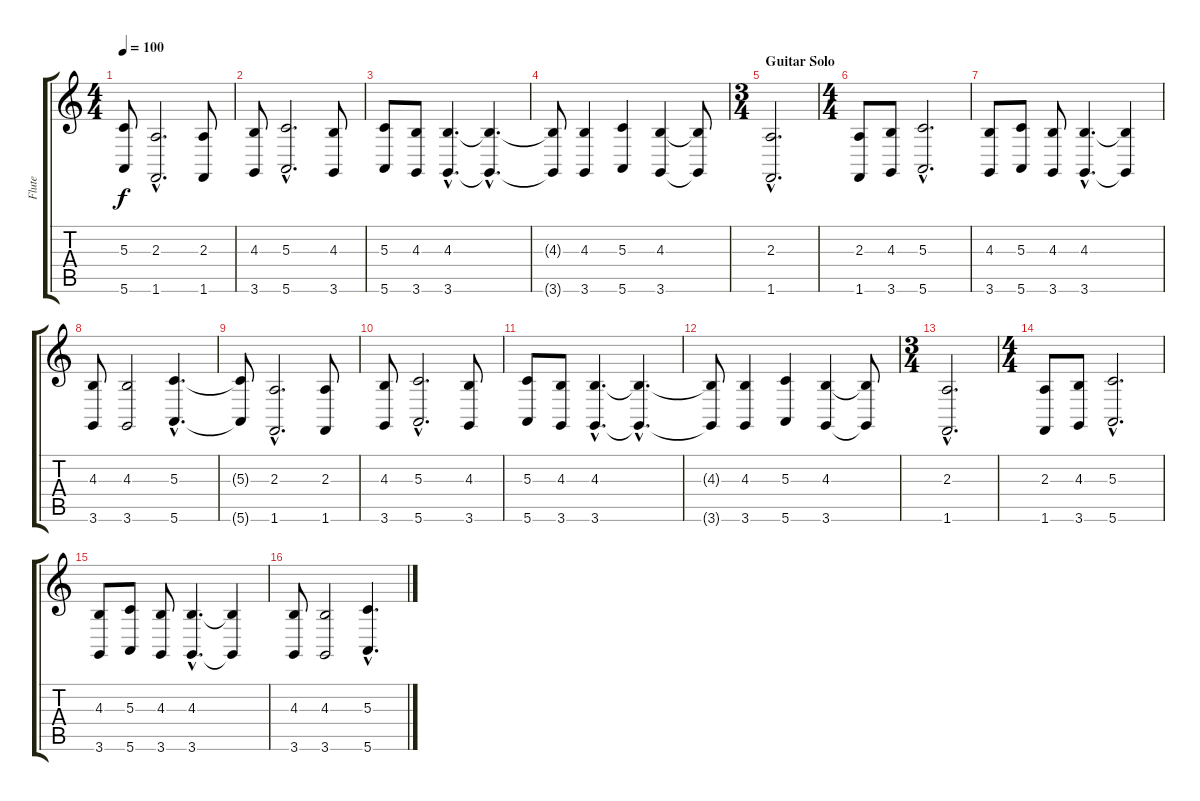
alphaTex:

\track ("Flute" "Flute") {instrument flute}
\staff {score tabs}
\tuning (E4 B3 G3 D3 A2 E2) {hide}
\ts (4 4)
\tempo 100
\clef g2
\ks c
(5.3{t} 5.6{t}).8{dy f} (2.3{hac} 1.6{hac}).2{d} (2.3 1.6).8 |
(4.3 3.6).8 (5.3{hac} 5.6{hac}).2{d} (4.3 3.6).8 |
(5.3 5.6).8 (4.3 3.6).8 (4.3{hac} 3.6{hac}).4{d} (4.3{hac t} 3.6{hac t}).4{d} |
(4.3{t} 3.6{t}).8 (4.3 3.6).4 (5.3 5.6).4 (4.3 3.6).4 (4.3{t} 3.6{t}).8 |
\ts (3 4)
\section ("" "Guitar Solo")
(2.3{hac} 1.6{hac}).2{d volume 14} |
\ts (4 4)
(2.3 1.6).8 (4.3 3.6).8 (5.3{hac} 5.6{hac}).2{d} |
(4.3 3.6).8 (5.3 5.6).8 (4.3 3.6).8 (4.3{hac} 3.6{hac}).4{d} (4.3{t} 3.6{t}).4 |
(4.3 3.6).8 (4.3 3.6).2 (5.3{hac} 5.6{hac}).4{d} |
(5.3{t} 5.6{t}).8 (2.3{hac} 1.6{hac}).2{d} (2.3 1.6).8 |
(4.3 3.6).8 (5.3{hac} 5.6{hac}).2{d} (4.3 3.6).8 |
(5.3 5.6).8 (4.3 3.6).8 (4.3{hac} 3.6{hac}).4{d} (4.3{hac t} 3.6{hac t}).4{d} |
(4.3{t} 3.6{t}).8 (4.3 3.6).4 (5.3 5.6).4 (4.3 3.6).4 (4.3{t} 3.6{t}).8 |
\ts (3 4)
(2.3{hac} 1.6{hac}).2{d volume 14} |
\ts (4 4)
(2.3 1.6).8 (4.3 3.6).8 (5.3{hac} 5.6{hac}).2{d} |
(4.3 3.6).8 (5.3 5.6).8 (4.3 3.6).8 (4.3{hac} 3.6{hac}).4{d} (4.3{t} 3.6{t}).4 |
(4.3 3.6).8 (4.3 3.6).2 (5.3{hac} 5.6{hac}).4{d}
